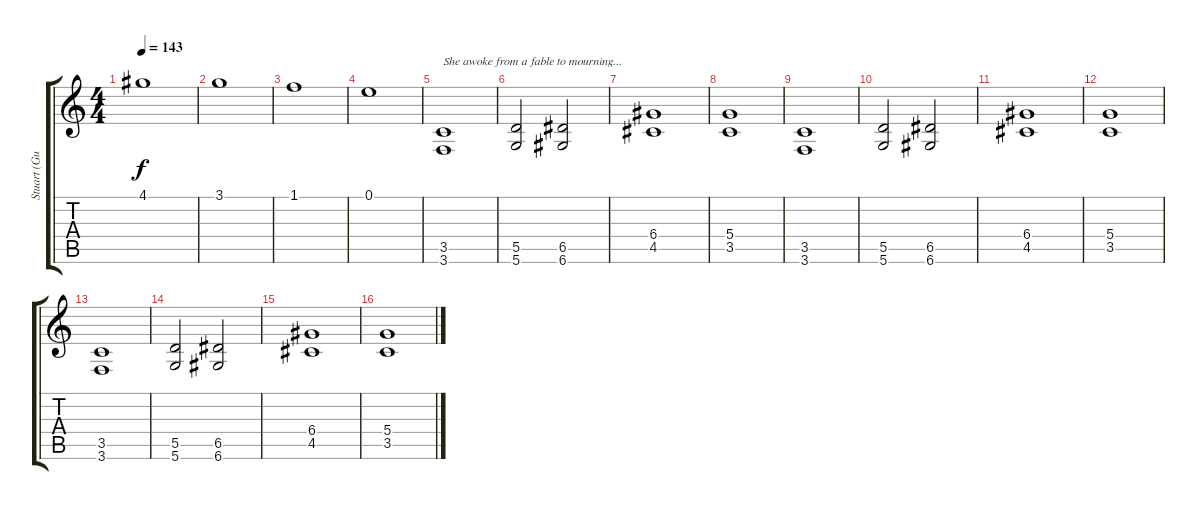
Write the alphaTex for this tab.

\track ("Stuart (Guitar)" "Stuart (Gu") {instrument distortionguitar}
\staff {score tabs}
\tuning (E4 B3 G3 D3 A2 D2) {hide}
\ts (4 4)
\tempo 143
\clef g2
\ks c
4.1.1{dy f} |
3.1.1 |
1.1.1 |
0.1.1 |
(3.5 3.6).1{txt "She awoke from a fable to mourning..."} |
(5.5 5.6).2 (6.5 6.6).2 |
(6.4 4.5).1 |
(5.4 3.5).1 |
(3.5 3.6).1 |
(5.5 5.6).2 (6.5 6.6).2 |
(6.4 4.5).1 |
(5.4 3.5).1 |
(3.5 3.6).1 |
(5.5 5.6).2 (6.5 6.6).2 |
(6.4 4.5).1 |
(5.4 3.5).1
